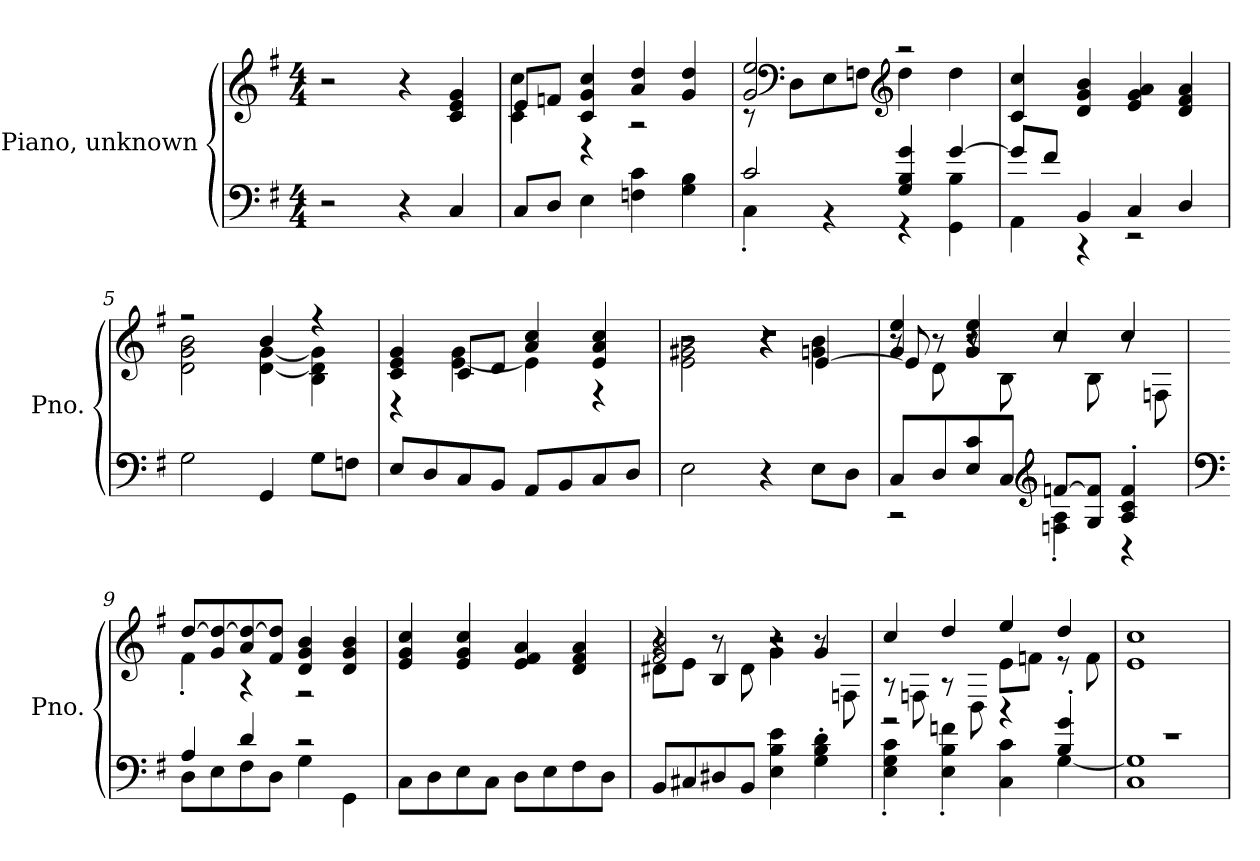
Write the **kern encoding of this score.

**kern	**kern
*part1	*part1
*staff2	*staff1
*I"Piano, unknown	*
*I'Pno.	*
*clefF4	*clefG2
*k[f#]	*k[f#]
*M4/4	*M4/4
*MM120	*MM120
=1	=1
2r	2r
4r	4r
4C/	4c/ 4e/ 4g/
=2	=2
*	*^
8C/L	8e/L	4c\ 4cc\
8D/J	8fn/J	.
4E\	4c/ 4g/ 4cc/	4r
4Fn\ 4c\	4a/ 4dd/	2r
4G\ 4B\	4g/ 4dd/	.
=3	=3	=3
*^	*	*
2c/	4C'\	2g/ 2ee/	8r
*	*	*clefF4	*
.	.	.	8D\L
.	4r	.	8E\
.	.	.	8Fn\J
*	*	*clefG2	*
4G/ 4B/ 4g/	4r	2r	4dd\
[4g/	4GG\ 4B\	.	4dd\
*	*	*v	*v
=4	=4	=4
8g/L]	4AA\	4c/ 4cc/
8f#/J	.	.
4BB/	4r	4d/ 4g/ 4b/
4C/	2r	4e/ 4g/ 4a/
4D/	.	4d/ 4f#/ 4a/
*v	*v	*
=5	=5
*	*^
2G\	2r	2d\ 2g\ 2b\
4GG/	4b/	[4d\ [4g\
8G\L	4r	4B\ 4d\] 4g\]
8Fn\J	.	.
!!LO:LB:g=z	!!
=6	=6	=6
8E/L	4c/ 4e/ 4g/	4r
8D/	.	.
8C/	8c/L	[4e\ 4g\
8BB/J	8d/J	.
8AA/L	4a/ 4cc/	4e\]
8BB/	.	.
8C/	4e/ 4a/ 4cc/	4r
8D/J	.	.
=7	=7	=7
*	*	*^
2E\	1r	2e\ 2g#X\ 2b\	2r
4r	.	4r	4r
8E\L	.	4gn\ 4b\	[4e/
8D\J	.	.	.
=8	=8	=8	=8
*^	*	*	*
8C/L	2r	4g/ 4ee/	8r	8e/]
8D/	.	.	8d\	8r
8E/ 8c/	.	4g/ 4ee/	8r	4r
8C/J	.	.	8B\	.
*clefG2	*	*	*	*
[8fn/L	4Fn\' 4A\'	4cc/	8r	2r
8G/ 8f/]J	.	.	8B\	.
4A/' 4c/' 4f/'	4r	4cc/	8r	.
.	.	.	8Fn\	.
*	*	*v	*v	*v
=9	=9	=9
*clefF4	*	*
*	*	*^
4A/	8D\L	[8dd/L	4f#'\
.	8E\	8g/ 8dd/_	.
4d/	8F#\	8a/ 8dd/_	4r
.	8D\J	8f#/ 8dd/]J	.
2r	4G\	4d/ 4g/ 4b/	2r
.	4GG\	4d/ 4g/ 4b/	.
*v	*v	*	*
*	*v	*v
!!LO:LB:g=z
=10	=10
8C\L	4e/ 4g/ 4cc/
8D\	.
8E\	4e/ 4g/ 4cc/
8C\J	.
8D\L	4e/ 4f#/ 4a/
8E\	.
8F#\	4d/ 4f#/ 4a/
8D\J	.
=11	=11
*	*^
*	*	*^
8BB/L	2f#/ 2b/	8d#X\L	4r
8C#X/	.	8e\J	.
8D#X/	.	8r	4B/
8BB/J	.	8d#\	.
4E\ 4B\ 4e\	4r	4g\	2r
4G\' 4B\' 4d\'	4g/	8r	.
.	.	8Fn\	.
*	*	*v	*v
=12	=12	=12
*^	*	*
2r	4E\' 4G\' 4c\'	4cc/	8r
.	.	.	8Fn\
.	4E\' 4B\' 4fn\'	4dd/	8r
.	.	.	8D\
4r	4C\ 4c\	4ee/	8e\L
.	.	.	8fn\J
4B/' 4g/'	[4G\	4dd/	8r
.	.	.	8f\
*	*	*v	*v
=13	=13	=13
1r	1C 1G]	1e 1cc
*v	*v	*
=	=
*-	*-
